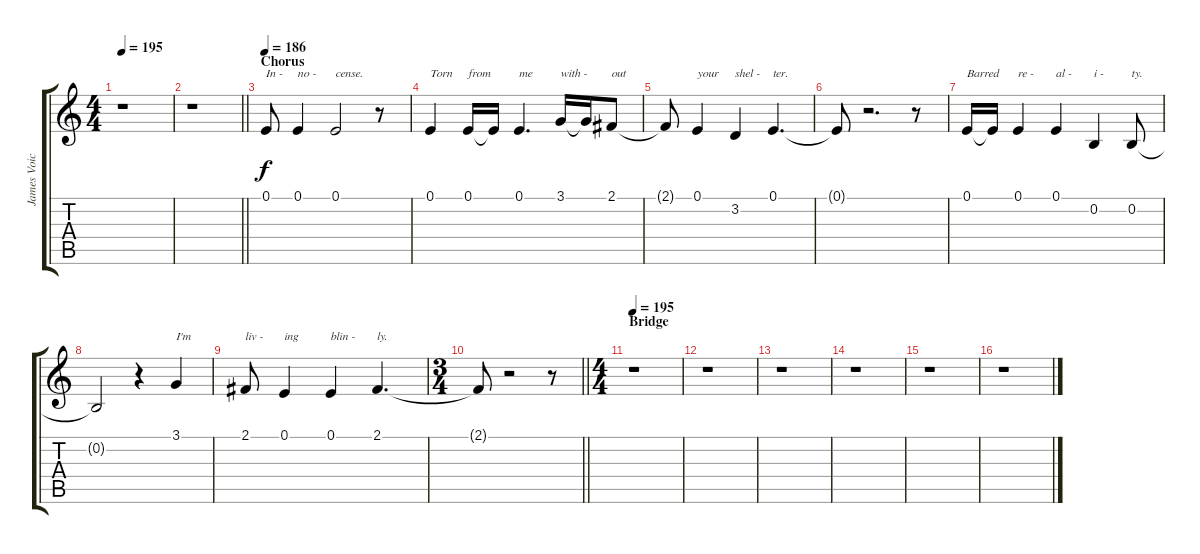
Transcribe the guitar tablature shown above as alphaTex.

\track ("James Voice" "James Voic") {instrument lead8bassandlead}
\staff {score tabs}
\tuning (E4 B3 G3 D3 A2 E2) {hide}
\ts (4 4)
\tempo 195
\clef g2
\ks c
r.1{dy f} |
\barLineRight lightlight
r.1 |
\section ("" "Chorus")
\tempo 186
0.1.8{txt "In -"} 0.1.4{txt "no -"} 0.1.2{txt "cense."} r.8 |
0.1.4{txt "Torn"} 0.1.16{txt "from"} 0.1{t}.16 0.1.4{d txt "me"} 3.1.16{txt "with -"} 3.1{t}.16 2.1.8{txt "out"} |
2.1{t}.8 0.1.4{txt "your"} 3.2.4{txt "shel -"} 0.1.4{d txt "ter."} |
0.1{t}.8 r.2{d} r.8 |
0.1.16{txt "Barred"} 0.1{t}.16 0.1.4{txt "re -"} 0.1.4{txt "al -"} 0.2.4{txt "i -"} 0.2.8{txt "ty."} |
0.2{t}.2 r.4 3.1.4{txt "I'm"} |
2.1.8{txt "liv -"} 0.1.4{txt "ing"} 0.1.4{txt "blin -"} 2.1.4{d txt "ly."} |
\ts (3 4)
\barLineRight lightlight
2.1{t}.8 r.2 r.8 |
\ts (4 4)
\section ("" "Bridge")
\tempo 195
r.1 |
r.1 |
r.1 |
r.1 |
r.1 |
r.1
